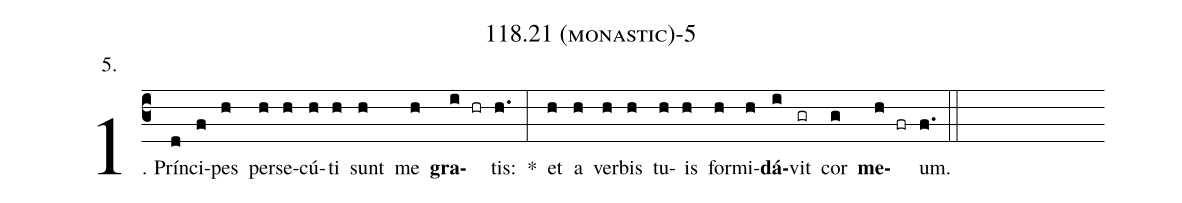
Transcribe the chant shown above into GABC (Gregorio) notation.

name: 118.21 (monastic)-5;
annotation: 5.;
%%
(c3)1. Prín(d)ci(f)pes(h) per(h)se(h)cú(h)ti(h) sunt(h) me(h) <b>gra</b>(i hr)tis:(h.) *(:) et(h) a(h) ver(h)bis(h) tu(h)is(h) for(h)mi(h)<b>dá</b>(i)vit(gr) cor(g) <b>me</b>(h fr)um.(f.) (::)
